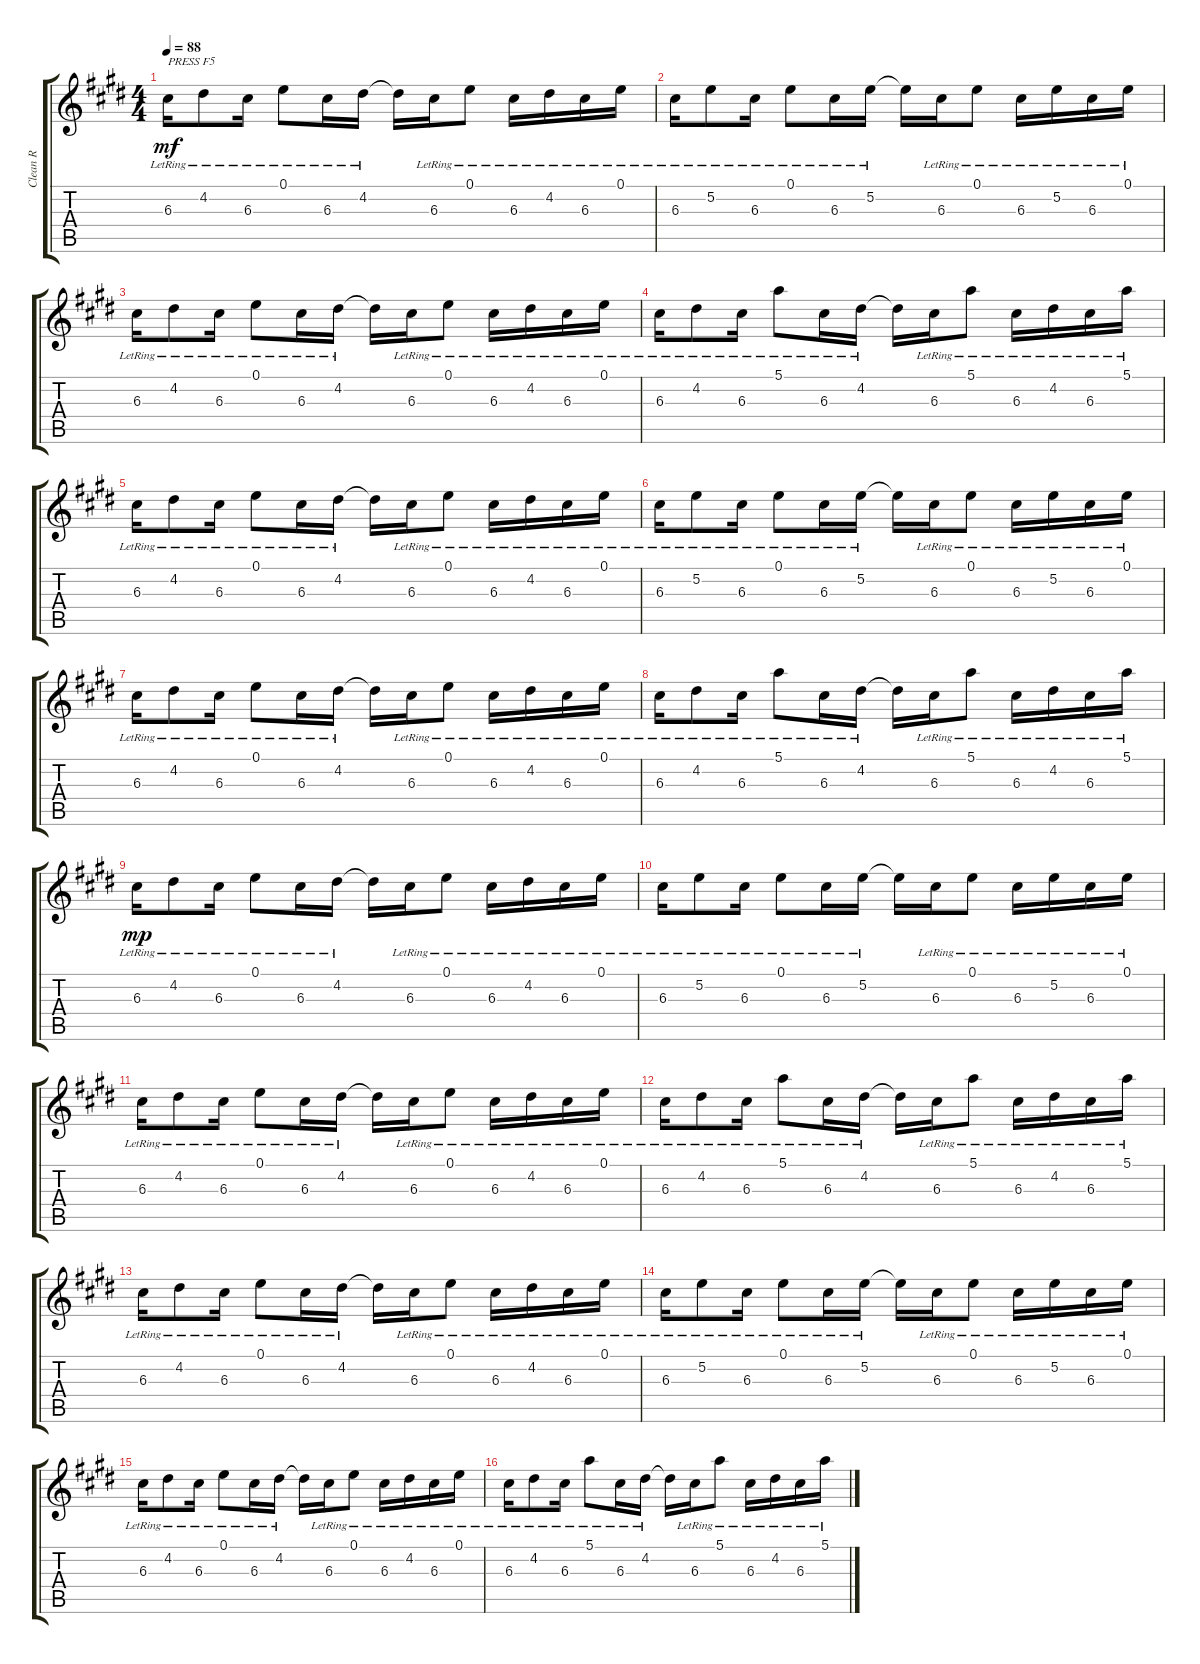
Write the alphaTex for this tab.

\track ("Clean R" "Clean R") {instrument electricguitarclean}
\staff {score tabs}
\tuning (E4 B3 G3 D3 A2 E2) {hide}
\ts (4 4)
\tempo 88
\clef g2
\ks e
6.3{lr}.16{txt "PRESS F5" dy mf instrument electricguitarclean} 4.2{lr}.8 6.3{lr}.16 0.1{lr}.8 6.3{lr}.16 4.2{lr}.16 4.2{t}.16 6.3{lr}.16 0.1{lr}.8 6.3{lr}.16 4.2{lr}.16 6.3{lr}.16 0.1{lr}.16 |
\ks c#minor
6.3{lr}.16 5.2{lr}.8 6.3{lr}.16 0.1{lr}.8 6.3{lr}.16 5.2{lr}.16 5.2{t}.16 6.3{lr}.16 0.1{lr}.8 6.3{lr}.16 5.2{lr}.16 6.3{lr}.16 0.1{lr}.16 |
6.3{lr}.16 4.2{lr}.8 6.3{lr}.16 0.1{lr}.8 6.3{lr}.16 4.2{lr}.16 4.2{t}.16 6.3{lr}.16 0.1{lr}.8 6.3{lr}.16 4.2{lr}.16 6.3{lr}.16 0.1{lr}.16 |
\ks e
6.3{lr}.16 4.2{lr}.8 6.3{lr}.16 5.1{lr}.8 6.3{lr}.16 4.2{lr}.16 4.2{t}.16 6.3{lr}.16 5.1{lr}.8 6.3{lr}.16 4.2{lr}.16 6.3{lr}.16 5.1{lr}.16 |
\ks c#minor
6.3{lr}.16 4.2{lr}.8 6.3{lr}.16 0.1{lr}.8 6.3{lr}.16 4.2{lr}.16 4.2{t}.16 6.3{lr}.16 0.1{lr}.8 6.3{lr}.16 4.2{lr}.16 6.3{lr}.16 0.1{lr}.16 |
6.3{lr}.16 5.2{lr}.8 6.3{lr}.16 0.1{lr}.8 6.3{lr}.16 5.2{lr}.16 5.2{t}.16 6.3{lr}.16 0.1{lr}.8 6.3{lr}.16 5.2{lr}.16 6.3{lr}.16 0.1{lr}.16 |
\ks e
6.3{lr}.16 4.2{lr}.8 6.3{lr}.16 0.1{lr}.8 6.3{lr}.16 4.2{lr}.16 4.2{t}.16 6.3{lr}.16 0.1{lr}.8 6.3{lr}.16 4.2{lr}.16 6.3{lr}.16 0.1{lr}.16 |
\ks c#minor
6.3{lr}.16 4.2{lr}.8 6.3{lr}.16 5.1{lr}.8 6.3{lr}.16 4.2{lr}.16 4.2{t}.16 6.3{lr}.16 5.1{lr}.8 6.3{lr}.16 4.2{lr}.16 6.3{lr}.16 5.1{lr}.16 |
6.3{lr}.16{dy mp} 4.2{lr}.8 6.3{lr}.16 0.1{lr}.8 6.3{lr}.16 4.2{lr}.16 4.2{t}.16 6.3{lr}.16 0.1{lr}.8 6.3{lr}.16 4.2{lr}.16 6.3{lr}.16 0.1{lr}.16 |
\ks e
6.3{lr}.16 5.2{lr}.8 6.3{lr}.16 0.1{lr}.8 6.3{lr}.16 5.2{lr}.16 5.2{t}.16 6.3{lr}.16 0.1{lr}.8 6.3{lr}.16 5.2{lr}.16 6.3{lr}.16 0.1{lr}.16 |
\ks c#minor
6.3{lr}.16 4.2{lr}.8 6.3{lr}.16 0.1{lr}.8 6.3{lr}.16 4.2{lr}.16 4.2{t}.16 6.3{lr}.16 0.1{lr}.8 6.3{lr}.16 4.2{lr}.16 6.3{lr}.16 0.1{lr}.16 |
6.3{lr}.16 4.2{lr}.8 6.3{lr}.16 5.1{lr}.8 6.3{lr}.16 4.2{lr}.16 4.2{t}.16 6.3{lr}.16 5.1{lr}.8 6.3{lr}.16 4.2{lr}.16 6.3{lr}.16 5.1{lr}.16 |
\ks e
6.3{lr}.16 4.2{lr}.8 6.3{lr}.16 0.1{lr}.8 6.3{lr}.16 4.2{lr}.16 4.2{t}.16 6.3{lr}.16 0.1{lr}.8 6.3{lr}.16 4.2{lr}.16 6.3{lr}.16 0.1{lr}.16 |
\ks c#minor
6.3{lr}.16 5.2{lr}.8 6.3{lr}.16 0.1{lr}.8 6.3{lr}.16 5.2{lr}.16 5.2{t}.16 6.3{lr}.16 0.1{lr}.8 6.3{lr}.16 5.2{lr}.16 6.3{lr}.16 0.1{lr}.16 |
6.3{lr}.16 4.2{lr}.8 6.3{lr}.16 0.1{lr}.8 6.3{lr}.16 4.2{lr}.16 4.2{t}.16 6.3{lr}.16 0.1{lr}.8 6.3{lr}.16 4.2{lr}.16 6.3{lr}.16 0.1{lr}.16 |
\ks e
6.3{lr}.16 4.2{lr}.8 6.3{lr}.16 5.1{lr}.8 6.3{lr}.16 4.2{lr}.16 4.2{t}.16 6.3{lr}.16 5.1{lr}.8 6.3{lr}.16 4.2{lr}.16 6.3{lr}.16 5.1{lr}.16
